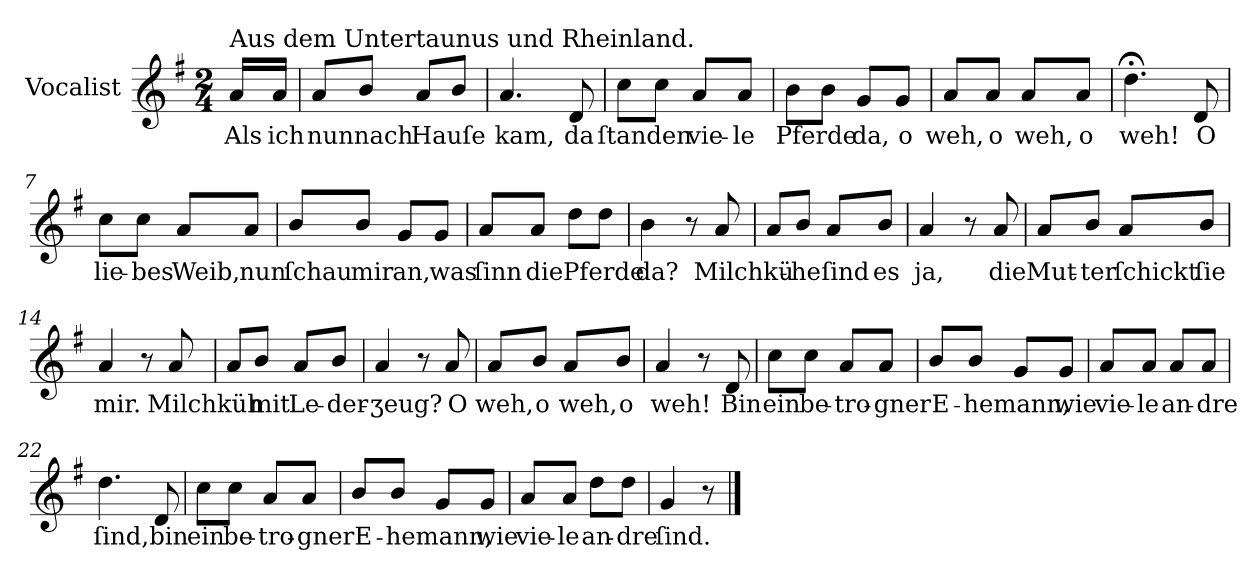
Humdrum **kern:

**kern	**text
*part1	*part1
*staff1	*staff1
*I"Vocalist	*
*k[f#]	*
*G:	*
*M2/4	*
=	=
!LO:TX:a:t=Aus dem Untertaunus und Rheinland.	!
16aLL	Als
16aJJ	ich
=1	=1
8aL	nun
8b/J	nach
8aL	Hauſe
8b/J	.
=2	=2
4.a	kam,
8d	da
=3	=3
8ccL	ſtanden
8ccJ	.
8aL	vie-
8aJ	-le
=4	=4
8bL	Pferde
8bJ	.
8gL	da,
8gJ	o
=5	=5
8aL	weh,
8aJ	o
8aL	weh,
8aJ	o
=6	=6
4.dd;<	weh!
8d	O
=7	=7
8ccL	lie-
8ccJ	-bes
8aL	Weib,
8aJ	nun
=8	=8
8b/L	ſchau
8b/J	mir
8gL	an,
8gJ	was
=9	=9
8aL	ſinn
8aJ	die
8ddL	Pferde
8ddJ	.
=10	=10
4b	da?
8r	.
8a	Milchkü-
=11	=11
8aL	.
8b/J	-he
8aL	ſind
8b/J	es
=12	=12
4a	ja,
8r	.
8a	die
=13	=13
8aL	Mut-
8b/J	-ter
8aL	ſchickt
8b/J	ſie
=14	=14
4a	mir.
8r	.
8a	Milchküh
=15	=15
8aL	.
8b/J	mit
8aL	Le-
8b/J	-der-
=16	=16
4a	-ʒeug?
8r	.
8a	O
=17	=17
8aL	weh,
8b/J	o
8aL	weh,
8b/J	o
=18	=18
4a	weh!
8r	.
8d	Bin
=19	=19
8ccL	ein
8ccJ	be-
8aL	-tro-
8aJ	-gner
=20	=20
8b/L	E-
8b/J	-hemann,
8gL	.
8gJ	wie
=21	=21
8aL	vie-
8aJ	-le
8aL	an-
8aJ	-dre
=22	=22
4.dd	ſind,
8d	bin
=23	=23
8ccL	ein
8ccJ	be-
8aL	-tro-
8aJ	-gner
=24	=24
8b/L	E-
8b/J	-hemann,
8gL	.
8gJ	wie
=25	=25
8aL	vie-
8aJ	-le
8ddL	an-
8ddJ	-dre
=26	=26
4g	ſind.
8r	.
==	==
*-	*-
